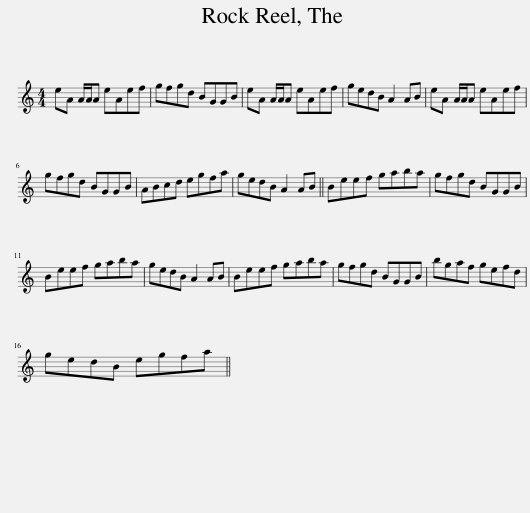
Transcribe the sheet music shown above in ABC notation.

X:1
L:1/8
M:4/4
I:linebreak $
K:C
V:1 treble
V:1
 eA A/A/A eAef | gfgd BGGB | eA A/A/A eAef | gedB A2 AB | eA A/A/A eAef |$ %5
 gfgd BGGB | ABcd egfa | gedB A2 AB || Beef gaba | gfgd BGGB |$ %10
 Beef gaba | gedB A2 AB | Beef gaba | gfgd BGGB | bgaf gefd |$ %15
 gedB egfa || %16
